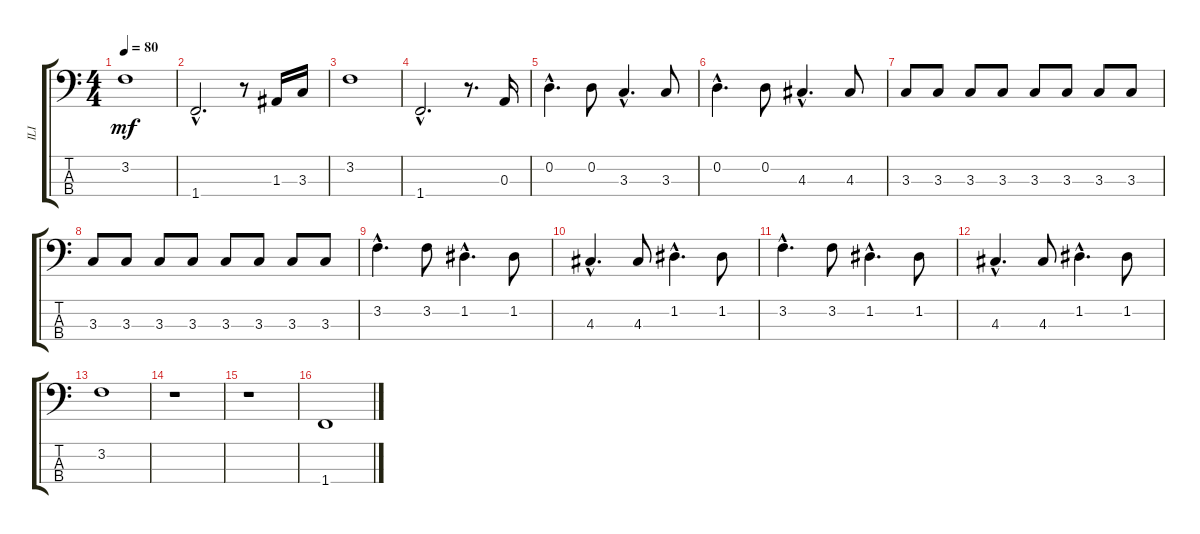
\track ("ILI" "ILI") {instrument electricbasspick}
\staff {score tabs}
\tuning (G2 D2 A1 E1) {hide}
\ts (4 4)
\tempo 80
\clef f4
\ks c
3.2.1{dy mf} |
1.4{hac}.2{d} r.8 1.3.16 3.3.16 |
3.2.1 |
1.4{hac}.2{d} r.8{d} 0.3.16 |
0.2{hac}.4{d} 0.2.8 3.3{hac}.4{d} 3.3.8 |
0.2{hac}.4{d} 0.2.8 4.3{hac}.4{d} 4.3.8 |
3.3.8 3.3.8 3.3.8 3.3.8 3.3.8 3.3.8 3.3.8 3.3.8 |
3.3.8 3.3.8 3.3.8 3.3.8 3.3.8 3.3.8 3.3.8 3.3.8 |
3.2{hac}.4{d} 3.2.8 1.2{hac}.4{d} 1.2.8 |
4.3{hac}.4{d} 4.3.8 1.2{hac}.4{d} 1.2.8 |
3.2{hac}.4{d} 3.2.8 1.2{hac}.4{d} 1.2.8 |
4.3{hac}.4{d} 4.3.8 1.2{hac}.4{d} 1.2.8 |
3.2.1 |
r.1 |
r.1 |
1.4.1
